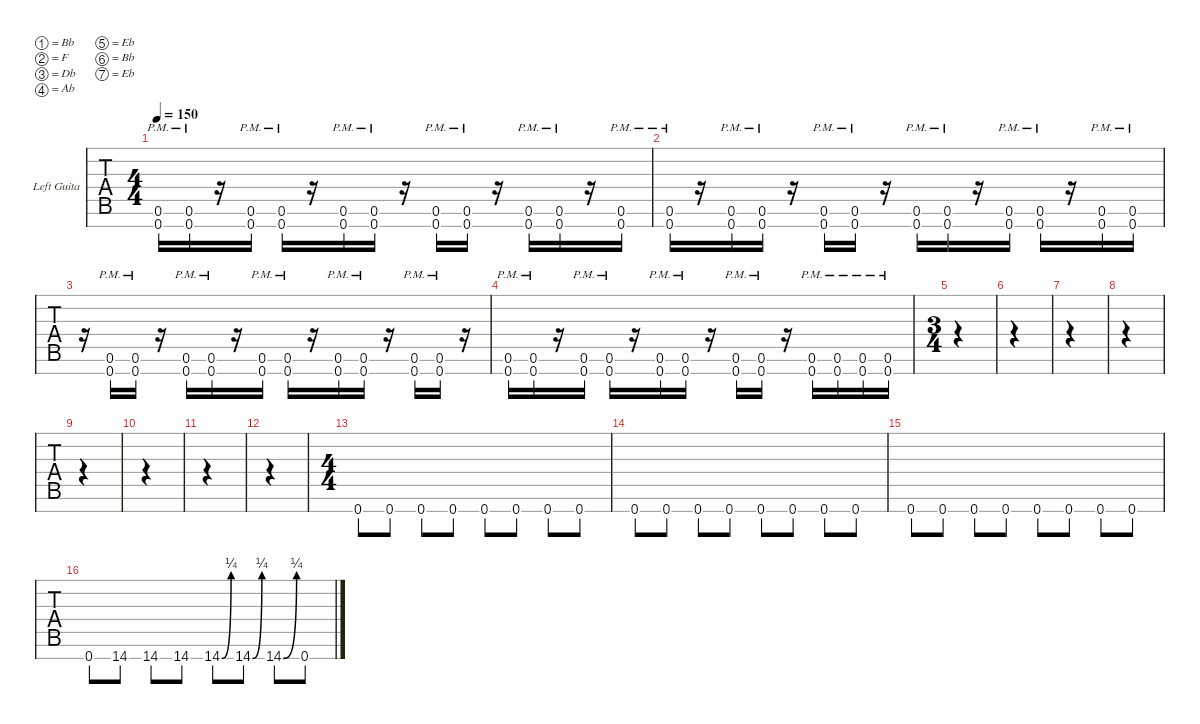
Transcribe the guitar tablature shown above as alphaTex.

\defaultSystemsLayout 4
\hideDynamics
\bracketExtendMode nobrackets
\firstSystemTrackNameOrientation horizontal
\track ("Left Guitar" "Left Guita") {instrument distortionguitar}
\staff {tabs}
\tuning (Bb3 F3 Db3 Ab2 Eb2 Bb1 Eb1)
\ts (4 4)
\tempo 150
\clef g2
\ks c
(0.7{pm acc #} 0.6{pm acc #}).16{dy mf} (0.7{pm acc #} 0.6{pm acc #}).16 r.16 (0.7{pm acc #} 0.6{pm acc #}).16 (0.7{pm acc #} 0.6{pm acc #}).16 r.16 (0.7{pm acc #} 0.6{pm acc #}).16 (0.7{pm acc #} 0.6{pm acc #}).16 r.16 (0.7{pm acc #} 0.6{pm acc #}).16 (0.7{pm acc #} 0.6{pm acc #}).16 r.16 (0.7{pm acc #} 0.6{pm acc #}).16 (0.7{pm acc #} 0.6{pm acc #}).16 r.16 (0.7{pm acc #} 0.6{pm acc #}).16 |
(0.7{pm acc #} 0.6{pm acc #}).16 r.16 (0.7{pm acc #} 0.6{pm acc #}).16 (0.7{pm acc #} 0.6{pm acc #}).16 r.16 (0.7{pm acc #} 0.6{pm acc #}).16 (0.7{pm acc #} 0.6{pm acc #}).16 r.16 (0.7{pm acc #} 0.6{pm acc #}).16 (0.7{pm acc #} 0.6{pm acc #}).16 r.16 (0.7{pm acc #} 0.6{pm acc #}).16 (0.7{pm acc #} 0.6{pm acc #}).16 r.16 (0.7{pm acc #} 0.6{pm acc #}).16 (0.7{pm acc #} 0.6{pm acc #}).16 |
r.16 (0.7{pm acc #} 0.6{pm acc #}).16 (0.7{pm acc #} 0.6{pm acc #}).16 r.16 (0.7{pm acc #} 0.6{pm acc #}).16 (0.7{pm acc #} 0.6{pm acc #}).16 r.16 (0.7{pm acc #} 0.6{pm acc #}).16 (0.7{pm acc #} 0.6{pm acc #}).16 r.16 (0.7{pm acc #} 0.6{pm acc #}).16 (0.7{pm acc #} 0.6{pm acc #}).16 r.16 (0.7{pm acc #} 0.6{pm acc #}).16 (0.7{pm acc #} 0.6{pm acc #}).16 r.16 |
(0.7{pm acc #} 0.6{pm acc #}).16 (0.7{pm acc #} 0.6{pm acc #}).16 r.16 (0.7{pm acc #} 0.6{pm acc #}).16 (0.7{pm acc #} 0.6{pm acc #}).16 r.16 (0.7{pm acc #} 0.6{pm acc #}).16 (0.7{pm acc #} 0.6{pm acc #}).16 r.16 (0.7{pm acc #} 0.6{pm acc #}).16 (0.7{pm acc #} 0.6{pm acc #}).16 r.16 (0.7{pm acc #} 0.6{pm acc #}).16 (0.7{pm acc #} 0.6{pm acc #}).16 (0.7{pm acc #} 0.6{pm acc #}).16 (0.7{pm acc #} 0.6{pm acc #}).16 |
\ts (3 4)
\beaming (8 2 2 2)
|
|
|
|
|
|
|
|
\ts (4 4)
\beaming (8 2 2 2 2)
0.7{acc #}.8 0.7{acc #}.8 0.7{acc #}.8 0.7{acc #}.8 0.7{acc #}.8 0.7{acc #}.8 0.7{acc #}.8 0.7{acc #}.8 |
0.7{acc #}.8 0.7{acc #}.8 0.7{acc #}.8 0.7{acc #}.8 0.7{acc #}.8 0.7{acc #}.8 0.7{acc #}.8 0.7{acc #}.8 |
0.7{acc #}.8 0.7{acc #}.8 0.7{acc #}.8 0.7{acc #}.8 0.7{acc #}.8 0.7{acc #}.8 0.7{acc #}.8 0.7{acc #}.8 |
0.7{acc #}.8 14.7.8 14.7.8 14.7.8 14.7{be (bend 0 0 13.2 1)}.8 14.7{be (bend 0 0 15 1)}.8 14.7{be (bend 0 0 15.6 1)}.8 0.7{acc #}.8
